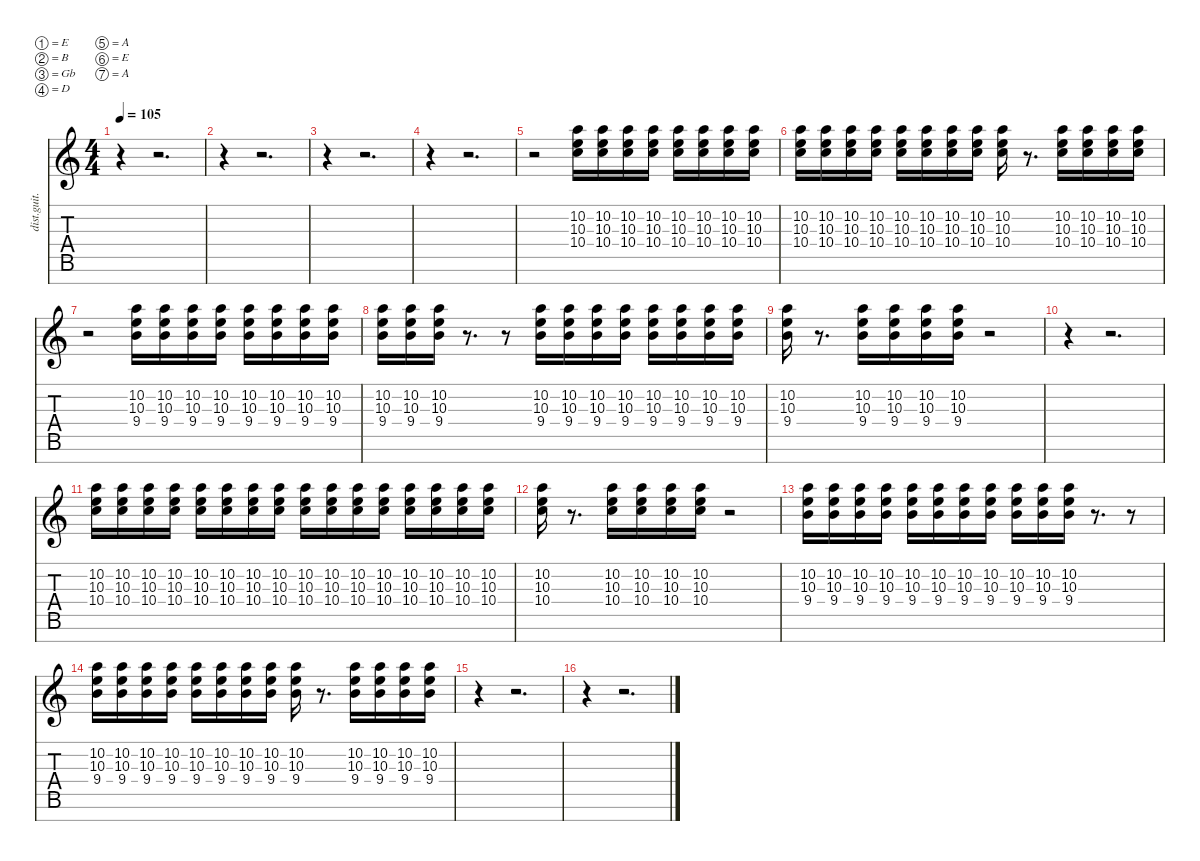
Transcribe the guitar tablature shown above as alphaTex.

\defaultSystemsLayout 4
\hideDynamics
\bracketExtendMode nobrackets
\track ("Mid Guitar" "dist.guit.") {instrument distortionguitar}
\staff {score tabs}
\tuning (E4 B3 Gb3 D3 A2 E2 A1)
\ts (4 4)
\tempo 105
\clef g2
\ks c
r.4{dy mf} r.2{d} |
r.4 r.2{d} |
r.4 r.2{d} |
r.4 r.2{d} |
r.2 (10.2 10.3 10.4).16 (10.2 10.3 10.4).16 (10.2 10.3 10.4).16 (10.2 10.3 10.4).16 (10.2 10.3 10.4).16 (10.2 10.3 10.4).16 (10.2 10.3 10.4).16 (10.2 10.3 10.4).16 |
(10.2 10.3 10.4).16 (10.2 10.3 10.4).16 (10.2 10.3 10.4).16 (10.2 10.3 10.4).16 (10.2 10.3 10.4).16 (10.2 10.3 10.4).16 (10.2 10.3 10.4).16 (10.2 10.3 10.4).16 (10.2 10.3 10.4).16 r.8{d} (10.2 10.3 10.4).16 (10.2 10.3 10.4).16 (10.2 10.3 10.4).16 (10.2 10.3 10.4).16 |
r.2 (10.2 10.3 9.4).16 (10.2 10.3 9.4).16 (10.2 10.3 9.4).16 (10.2 10.3 9.4).16 (10.2 10.3 9.4).16 (10.2 10.3 9.4).16 (10.2 10.3 9.4).16 (10.2 10.3 9.4).16 |
(10.2 10.3 9.4).16 (10.2 10.3 9.4).16 (10.2 10.3 9.4).16 r.8{d} r.8 (10.2 10.3 9.4).16 (10.2 10.3 9.4).16 (10.2 10.3 9.4).16 (10.2 10.3 9.4).16 (10.2 10.3 9.4).16 (10.2 10.3 9.4).16 (10.2 10.3 9.4).16 (10.2 10.3 9.4).16 |
(10.2 10.3 9.4).16 r.8{d} (10.2 10.3 9.4).16 (10.2 10.3 9.4).16 (10.2 10.3 9.4).16 (10.2 10.3 9.4).16 r.2 |
r.4 r.2{d} |
(10.2 10.3 10.4).16 (10.2 10.3 10.4).16 (10.2 10.3 10.4).16 (10.2 10.3 10.4).16 (10.2 10.3 10.4).16 (10.2 10.3 10.4).16 (10.2 10.3 10.4).16 (10.2 10.3 10.4).16 (10.2 10.3 10.4).16 (10.2 10.3 10.4).16 (10.2 10.3 10.4).16 (10.2 10.3 10.4).16 (10.2 10.3 10.4).16 (10.2 10.3 10.4).16 (10.2 10.3 10.4).16 (10.2 10.3 10.4).16 |
(10.2 10.3 10.4).16 r.8{d} (10.2 10.3 10.4).16 (10.2 10.3 10.4).16 (10.2 10.3 10.4).16 (10.2 10.3 10.4).16 r.2 |
(10.2 10.3 9.4).16 (10.2 10.3 9.4).16 (10.2 10.3 9.4).16 (10.2 10.3 9.4).16 (10.2 10.3 9.4).16 (10.2 10.3 9.4).16 (10.2 10.3 9.4).16 (10.2 10.3 9.4).16 (10.2 10.3 9.4).16 (10.2 10.3 9.4).16 (10.2 10.3 9.4).16 r.8{d} r.8 |
(10.2 10.3 9.4).16 (10.2 10.3 9.4).16 (10.2 10.3 9.4).16 (10.2 10.3 9.4).16 (10.2 10.3 9.4).16 (10.2 10.3 9.4).16 (10.2 10.3 9.4).16 (10.2 10.3 9.4).16 (10.2 10.3 9.4).16 r.8{d} (10.2 10.3 9.4).16 (10.2 10.3 9.4).16 (10.2 10.3 9.4).16 (10.2 10.3 9.4).16 |
r.4 r.2{d} |
r.4 r.2{d}
